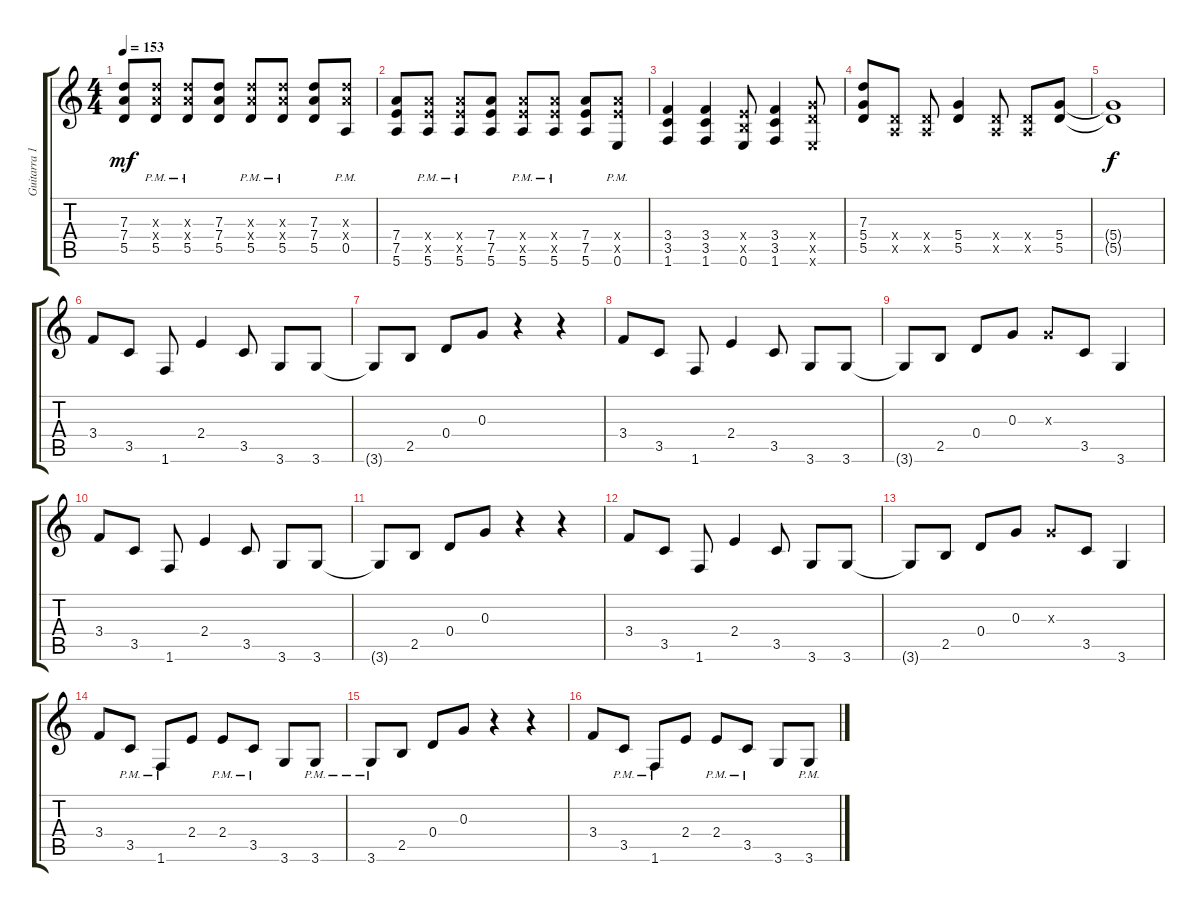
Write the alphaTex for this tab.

\track ("Guitarra 1" "Guitarra 1") {instrument overdrivenguitar}
\staff {score tabs}
\tuning (E4 B3 G3 D3 A2 E2) {hide}
\ts (4 4)
\tempo 153
\clef g2
\ks c
(7.3 7.4 5.5).8{dy mf} (7.3{x} 7.4{x} 5.5{pm}).8 (7.3{x} 7.4{x} 5.5{pm}).8 (7.3 7.4 5.5).8 (7.3{x} 7.4{x} 5.5{pm}).8 (7.3{x} 7.4{x} 5.5{pm}).8 (7.3 7.4 5.5).8 (7.3{x} 7.4{x} 0.5{pm}).8 |
(7.4 7.5 5.6).8 (7.4{x} 7.5{x} 5.6{pm}).8 (7.4{x} 7.5{x} 5.6{pm}).8 (7.4 7.5 5.6).8 (7.4{x} 7.5{x} 5.6{pm}).8 (7.4{x} 7.5{x} 5.6{pm}).8 (7.4 7.5 5.6).8 (7.4{x} 7.5{x} 0.6{pm}).8 |
(3.4 3.5 1.6).4 (3.4 3.5 1.6).4 (2.4{x} 2.5{x} 0.6).8 (3.4 3.5 1.6).4 (5.4{x} 5.5{x} 0.6{x}).8 |
(7.3 5.4 5.5).8 (0.4{x} 0.5{x}).8 (0.4{x} 0.5{x}).8 (5.4 5.5).4 (0.4{x} 0.5{x}).8 (0.4{x} 0.5{x}).8 (5.4 5.5).8 |
(5.4{t} 5.5{t}).1{dy f} |
3.4.8{volume 8} 3.5.8 1.6.8 2.4.4 3.5.8 3.6.8 3.6.8 |
3.6{t}.8 2.5.8 0.4.8 0.3.8 r.4 r.4 |
3.4.8{volume 8} 3.5.8 1.6.8 2.4.4 3.5.8 3.6.8 3.6.8 |
3.6{t}.8 2.5.8 0.4.8 0.3.8 0.3{x}.8 3.5.8 3.6.4 |
3.4.8{volume 8} 3.5.8 1.6.8 2.4.4 3.5.8 3.6.8 3.6.8 |
3.6{t}.8 2.5.8 0.4.8 0.3.8 r.4 r.4 |
3.4.8{volume 8} 3.5.8 1.6.8 2.4.4 3.5.8 3.6.8 3.6.8 |
3.6{t}.8 2.5.8 0.4.8 0.3.8 0.3{x}.8 3.5.8 3.6.4 |
3.4.8{volume 8} 3.5{pm}.8 1.6{pm}.8 2.4.8 2.4{pm}.8 3.5{pm}.8 3.6.8 3.6{pm}.8 |
3.6{pm}.8 2.5.8 0.4.8 0.3.8 r.4 r.4 |
3.4.8{volume 8} 3.5{pm}.8 1.6{pm}.8 2.4.8 2.4{pm}.8 3.5{pm}.8 3.6.8 3.6{pm}.8
